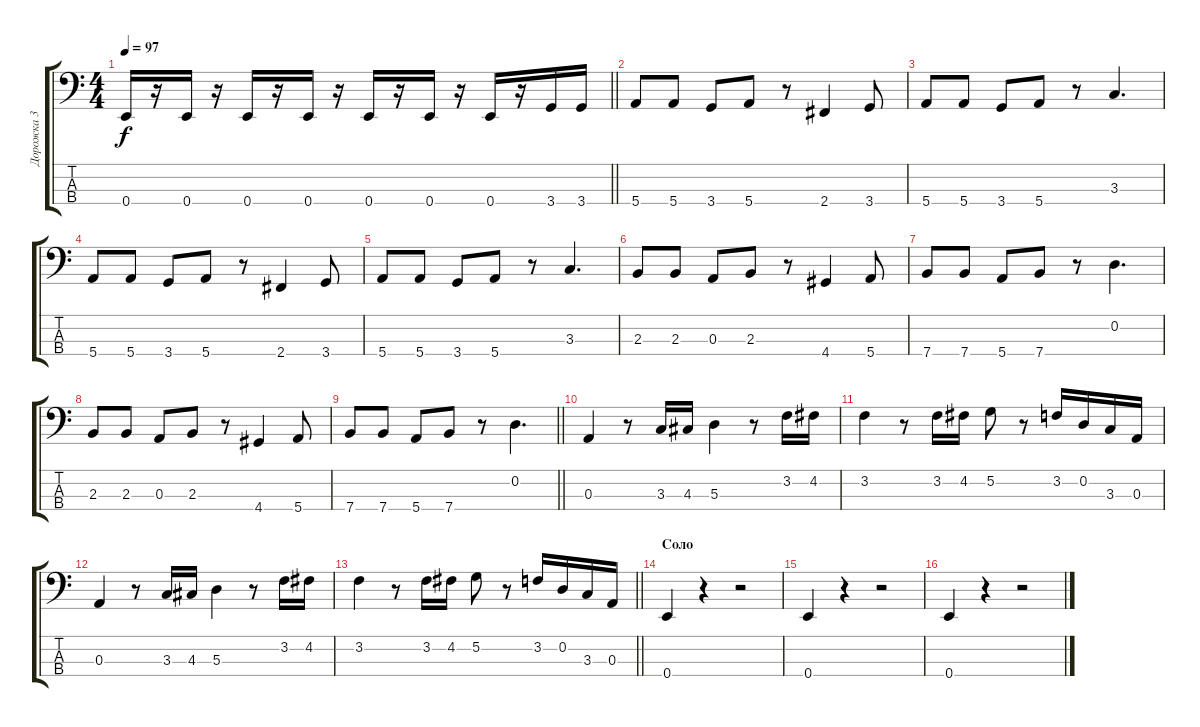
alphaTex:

\track ("Дорожка 3" "Дорожка 3") {instrument electricbassfinger}
\staff {score tabs}
\tuning (G2 D2 A1 E1) {hide}
\ts (4 4)
\tempo 97
\clef f4
\barLineRight lightlight
\ks c
0.4.16{dy f} r.16 0.4.16 r.16 0.4.16 r.16 0.4.16 r.16 0.4.16 r.16 0.4.16 r.16 0.4.16 r.16 3.4.16 3.4.16 |
\section ("" "")
5.4.8 5.4.8 3.4.8 5.4.8 r.8 2.4.4 3.4.8 |
5.4.8 5.4.8 3.4.8 5.4.8 r.8 3.3.4{d} |
5.4.8 5.4.8 3.4.8 5.4.8 r.8 2.4.4 3.4.8 |
5.4.8 5.4.8 3.4.8 5.4.8 r.8 3.3.4{d} |
2.3.8 2.3.8 0.3.8 2.3.8 r.8 4.4.4 5.4.8 |
7.4.8 7.4.8 5.4.8 7.4.8 r.8 0.2.4{d} |
2.3.8 2.3.8 0.3.8 2.3.8 r.8 4.4.4 5.4.8 |
\barLineRight lightlight
7.4.8 7.4.8 5.4.8 7.4.8 r.8 0.2.4{d} |
\section ("" "")
0.3.4 r.8 3.3.16 4.3.16 5.3.4 r.8 3.2.16 4.2.16 |
3.2.4 r.8 3.2.16 4.2.16 5.2.8 r.8 3.2.16 0.2.16 3.3.16 0.3.16 |
0.3.4 r.8 3.3.16 4.3.16 5.3.4 r.8 3.2.16 4.2.16 |
\barLineRight lightlight
3.2.4 r.8 3.2.16 4.2.16 5.2.8 r.8 3.2.16 0.2.16 3.3.16 0.3.16 |
\section ("" "Соло")
0.4.4 r.4 r.2 |
0.4.4 r.4 r.2 |
0.4.4 r.4 r.2
